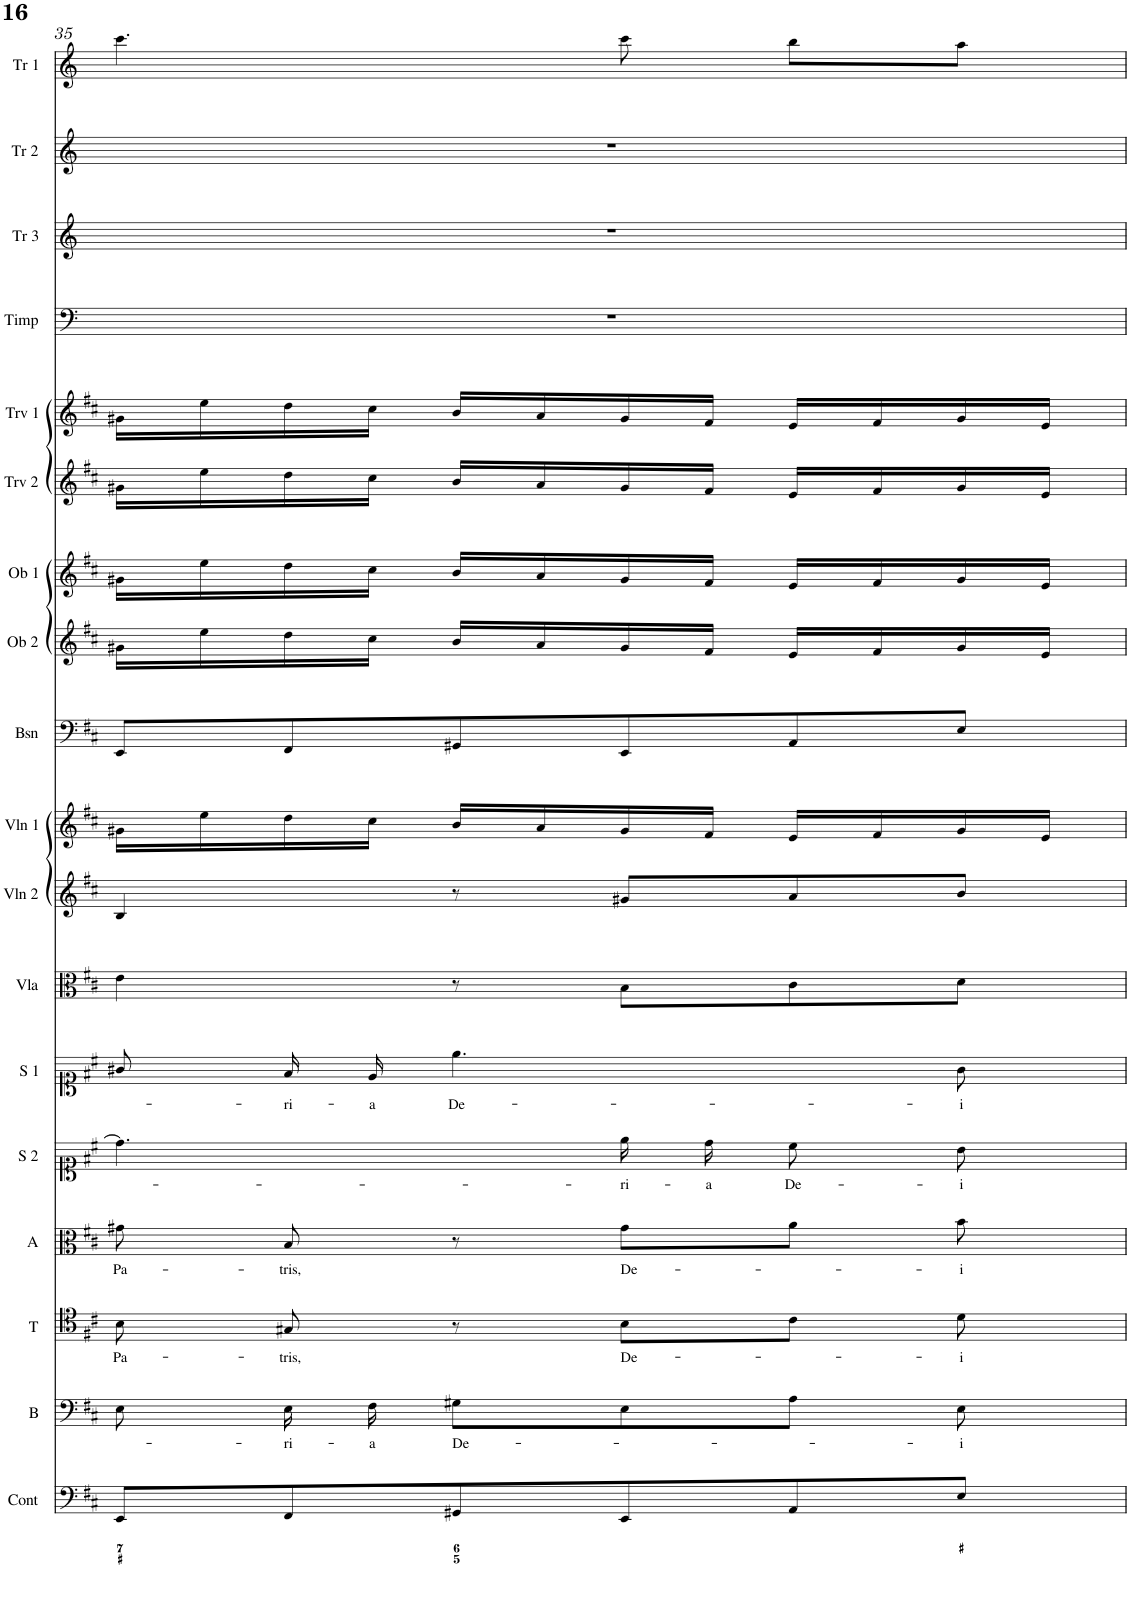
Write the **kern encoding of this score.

**kern	**kern	**text	**kern	**text	**kern	**text	**kern	**text	**kern	**text	**kern	**kern	**kern	**kern	**kern	**kern	**kern	**kern	**kern	**kern	**kern	**kern
*part18	*part17	*part17	*part16	*part16	*part15	*part15	*part14	*part14	*part13	*part13	*part12	*part11	*part10	*part9	*part8	*part7	*part6	*part5	*part4	*part3	*part2	*part1
*staff18	*staff17	*staff17	*staff16	*staff16	*staff15	*staff15	*staff14	*staff14	*staff13	*staff13	*staff12	*staff11	*staff10	*staff9	*staff8	*staff7	*staff6	*staff5	*staff4	*staff3	*staff2	*staff1
*I"Continuo	*I"Bass	*	*I"Tenor	*	*I"Alto	*	*I"Soprano 2	*	*I"Soprano 1	*	*I"Viola	*I"Violin 2	*I"Violin 1	*I"Bassoon	*I"Oboe 2	*I"Oboe 1	*I"Traverso 2	*I"Traverso 1	*I"Timpani	*I"Tromba 3	*I"Tromba 2	*I"Tromba 1
*I'Cont	*I'B	*	*I'T	*	*I'A	*	*I'S 2	*	*I'S 1	*	*I'Vla	*I'Vln 2	*I'Vln 1	*I'Bsn	*I'Ob 2	*I'Ob 1	*I'Trv 2	*I'Trv 1	*I'Timp	*I'Tr 3	*I'Tr 2	*I'Tr 1
!!LO:PB:g=z
*clefF4	*clefF4	*	*clefC4	*	*clefC3	*	*clefC1	*	*clefC1	*	*clefC3	*clefG2	*clefG2	*clefF4	*clefG2	*clefG2	*clefG2	*clefG2	*clefF4	*clefG2	*clefG2	*clefG2
*	*	*	*	*	*	*	*	*	*	*	*	*	*	*	*	*	*	*	*Trd-1c-2	*Trd-1c-2	*Trd-1c-2	*Trd-1c-2
*k[f#c#]	*k[f#c#]	*	*k[f#c#]	*	*k[f#c#]	*	*k[f#c#]	*	*k[f#c#]	*	*k[f#c#]	*k[f#c#]	*k[f#c#]	*k[f#c#]	*k[f#c#]	*k[f#c#]	*k[f#c#]	*k[f#c#]	*k[]	*k[]	*k[]	*k[]
*M3/4	*M3/4	*	*M3/4	*	*M3/4	*	*M3/4	*	*M3/4	*	*M3/4	*M3/4	*M3/4	*M3/4	*M3/4	*M3/4	*M3/4	*M3/4	*M3/4	*M3/4	*M3/4	*M3/4
=35	=35	=35	=35	=35	=35	=35	=35	=35	=35	=35	=35	=35	=35	=35	=35	=35	=35	=35	=35	=35	=35	=35
!	!	!	!	!LO:LY:b	!	!LO:LY:b	!	!	!	!	!	!	!	!	!	!	!	!	!	!	!	!
8EE/L	8E\	.	8B\	Pa-	8g#X\	Pa-	4.dd\]	.	8g#X/L	.	4e\	4B/	16g#X\LL	8EE/L	16g#X\LL	16g#X\LL	16g#X\LL	16g#X\LL	2.r	2.r	2.r	4.ccc\
.	.	.	.	.	.	.	.	.	.	.	.	.	16ee\	.	16ee\	16ee\	16ee\	16ee\	.	.	.	.
!	!	!LO:LY:b	!	!LO:LY:b	!	!LO:LY:b	!	!	!	!LO:LY:b	!	!	!	!	!	!	!	!	!	!	!	!
8FF#/	16E\	-ri-	8G#X/	-tris,	8B/	-tris,	.	.	16f#/L	-ri-	.	.	16dd\	8FF#/	16dd\	16dd\	16dd\	16dd\	.	.	.	.
!	!	!LO:LY:b	!	!	!	!	!	!	!	!LO:LY:b	!	!	!	!	!	!	!	!	!	!	!	!
.	16F#\	-a	.	.	.	.	.	.	16e/JJ	-a	.	.	16cc#\JJ	.	16cc#\JJ	16cc#\JJ	16cc#\JJ	16cc#\JJ	.	.	.	.
!	!	!LO:LY:b	!	!	!	!	!	!	!	!LO:LY:b	!	!	!	!	!	!	!	!	!	!	!	!
8GG#X/	8G#X\L	De-	8r	.	8r	.	.	.	4.ee\	De-	8r	8r	16b/LL	8GG#X/	16b/LL	16b/LL	16b/LL	16b/LL	.	.	.	.
.	.	.	.	.	.	.	.	.	.	.	.	.	16a/	.	16a/	16a/	16a/	16a/	.	.	.	.
!	!	!	!	!LO:LY:b	!	!LO:LY:b	!	!LO:LY:b	!	!	!	!	!	!	!	!	!	!	!	!	!	!
8EE/	8E\	.	8B\L	De-	8g#\L	De-	16ee\LL	-ri-	.	.	8B\L	8g#X/L	16g#/	8EE/	16g#/	16g#/	16g#/	16g#/	.	.	.	8ccc\
!	!	!	!	!	!	!	!	!LO:LY:b	!	!	!	!	!	!	!	!	!	!	!	!	!	!
.	.	.	.	.	.	.	16dd\JJ	-a	.	.	.	.	16f#/JJ	.	16f#/JJ	16f#/JJ	16f#/JJ	16f#/JJ	.	.	.	.
!	!	!	!	!	!	!	!	!LO:LY:b	!	!	!	!	!	!	!	!	!	!	!	!	!	!
8AA/	8A\J	.	8c#\J	.	8a\J	.	8cc#\L	De-	.	.	8c#\	8a/	16e/LL	8AA/	16e/LL	16e/LL	16e/LL	16e/LL	.	.	.	8bb\L
.	.	.	.	.	.	.	.	.	.	.	.	.	16f#/	.	16f#/	16f#/	16f#/	16f#/	.	.	.	.
!	!	!LO:LY:b	!	!LO:LY:b	!	!LO:LY:b	!	!LO:LY:b	!	!LO:LY:b	!	!	!	!	!	!	!	!	!	!	!	!
8E/J	8E\	-i	8d\	-i	8b\	-i	8b\J	-i	8g#\	-i	8d\J	8b/J	16g#/	8E/J	16g#/	16g#/	16g#/	16g#/	.	.	.	8aa\J
.	.	.	.	.	.	.	.	.	.	.	.	.	16e/JJ	.	16e/JJ	16e/JJ	16e/JJ	16e/JJ	.	.	.	.
=	=	=	=	=	=	=	=	=	=	=	=	=	=	=	=	=	=	=	=	=	=	=
*-	*-	*-	*-	*-	*-	*-	*-	*-	*-	*-	*-	*-	*-	*-	*-	*-	*-	*-	*-	*-	*-	*-
